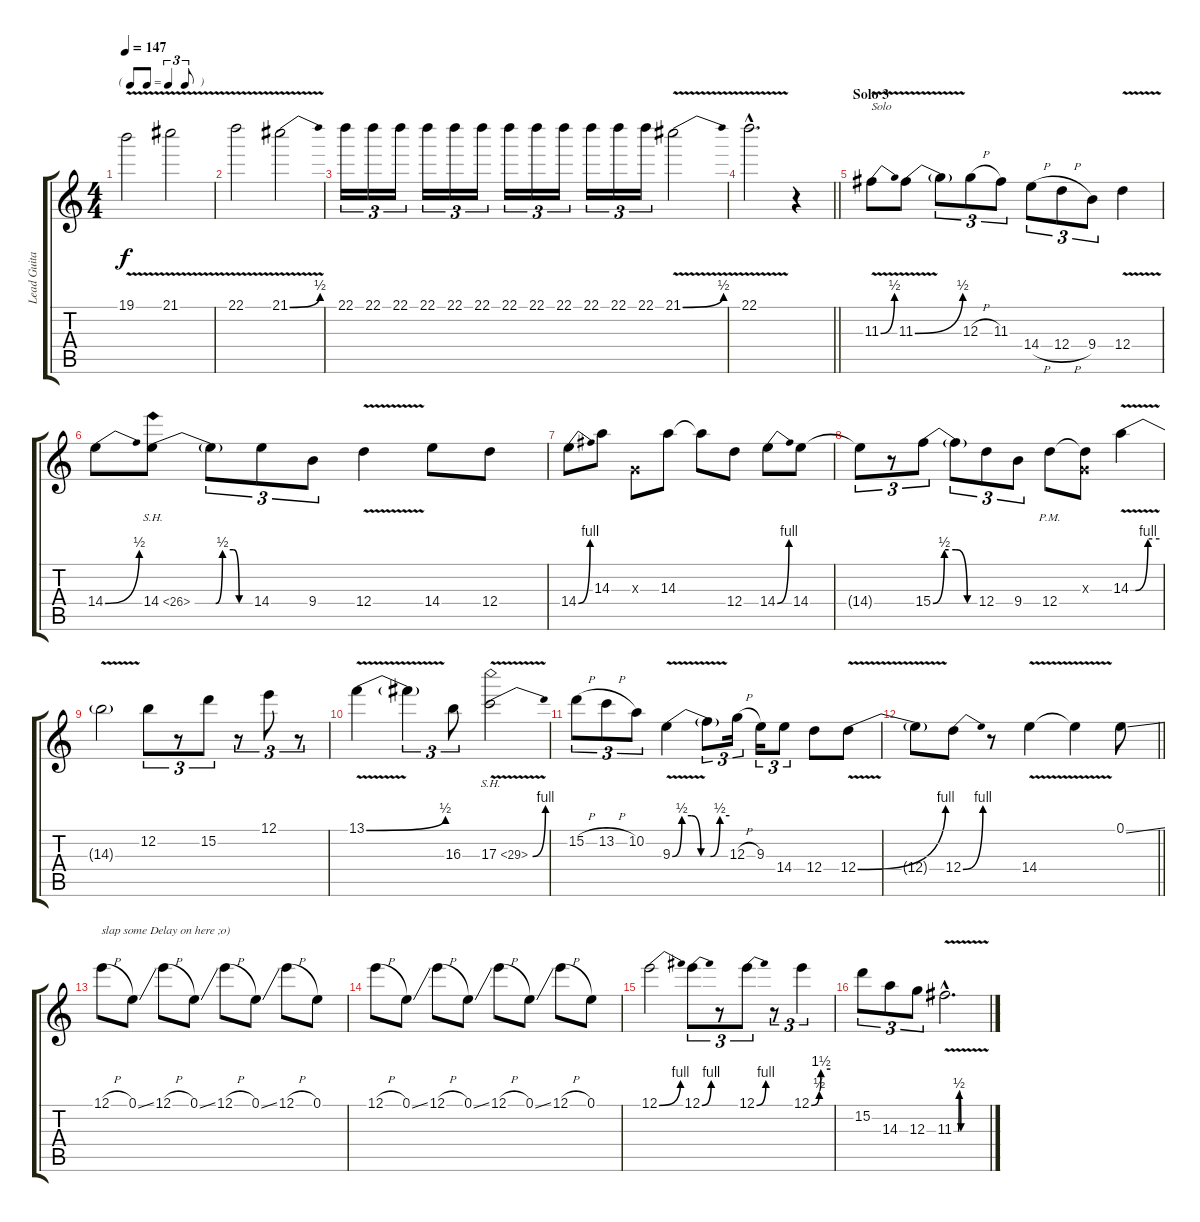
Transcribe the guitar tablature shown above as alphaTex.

\track ("Lead Guitar I" "Lead Guita") {instrument distortionguitar}
\staff {score tabs}
\tuning (E4 B3 G3 D3 A2 D2) {hide}
\ts (4 4)
\tf triplet8th
\tempo 147
\clef g2
\ks c
19.1{v}.2{dy f} 21.1{v}.2 |
22.1{v}.2 21.1{be (bend 0 0 60 2) v}.2 |
22.1.16{tu (3 2)} 22.1.16{tu (3 2)} 22.1.16{tu (3 2)} 22.1.16{tu (3 2)} 22.1.16{tu (3 2)} 22.1.16{tu (3 2)} 22.1.16{tu (3 2)} 22.1.16{tu (3 2)} 22.1.16{tu (3 2)} 22.1.16{tu (3 2)} 22.1.16{tu (3 2)} 22.1.16{tu (3 2)} 21.1{be (bend 0 0 60 2) v}.2 |
\barLineRight lightlight
22.1{v hac}.2{d} r.4 |
\section ("" "Solo 3")
11.3{be (bend 0 0 60 2) v}.8{txt "Solo" balance 8} 11.3{be (bend 0 0 60 2) v}.8 11.3{t}.8{tu (3 2)} 12.3{h}.8{tu (3 2)} 11.3.8{tu (3 2)} 14.4{h}.8{tu (3 2)} 12.4{h}.8{tu (3 2)} 9.4.8{tu (3 2)} 12.4{v}.4 |
14.4{be (bend 0 0 60 2)}.8 14.4{be (custom 0 0 21 0 28 2 39 2 45 0 60 0) sh 12}.8 14.4{t}.8{tu (3 2)} 14.4.8{tu (3 2)} 9.4.8{tu (3 2)} 12.4{v}.4 14.4.8 12.4.8 |
14.4{be (bend 0 0 60 4)}.8 14.3.8 0.3{x}.8 14.3.8 14.3{t}.8 12.4.8 14.4{be (bend 0 0 60 4)}.8 14.4.8 |
14.4{t}.8{tu (3 2)} r.8{tu (3 2)} 15.4{be (custom 0 0 15 2 30 2 45 0 60 0)}.8{tu (3 2)} 15.4{t}.8{tu (3 2)} 12.4.8{tu (3 2)} 9.4.8{tu (3 2)} 12.4{pm}.8 (0.3{x} 12.4{t}).8 14.3{be (custom 0 0 10 0 36 4 60 4) v}.4 |
14.3{t}.2 12.2.8{tu (3 2)} r.8{tu (3 2)} 15.2.8{tu (3 2)} r.8{tu (3 2)} 12.1.8{tu (3 2)} r.8{tu (3 2)} |
13.1{be (bend 0 0 60 2) v}.4 13.1{t}.4{tu (3 2)} 16.3.8{tu (3 2)} 17.3{be (bend 0 0 60 4) sh 12 v}.2 |
15.2{h}.8{tu (3 2)} 13.2{h}.8{tu (3 2)} 10.2.8{tu (3 2)} 9.3{be (custom 0 0 10 2 20 2 30 0 40 0 50 2 60 2) v}.4 9.3{t}.8{tu (3 2)} 12.3{h}.16{tu (3 2)} 9.3.16{tu (3 2)} 14.4.8{tu (3 2)} 12.4.8 12.4{be (bend 0 0 60 4) v}.8 |
\barLineRight lightlight
12.4{t}.8 12.4{be (bend 0 0 60 4)}.8 r.8 14.4{v}.4 14.4{t}.4 0.1{ss}.8 |
12.1{h}.8{txt "slap some Delay on here ;o)"} 0.1{ss}.8 12.1{h}.8 0.1{ss}.8 12.1{h}.8 0.1{ss}.8 12.1{h}.8 0.1.8 |
12.1{h}.8 0.1{ss}.8 12.1{h}.8 0.1{ss}.8 12.1{h}.8 0.1{ss}.8 12.1{h}.8 0.1.8 |
12.1{be (bend 0 0 60 4)}.2 12.1{be (bend 0 0 60 4)}.8{tu (3 2)} r.8{tu (3 2)} 12.1{be (bend 0 0 60 4)}.8{tu (3 2)} r.8{tu (3 2)} 12.1{be (custom 0 0 25 2 30 6 60 6)}.4{tu (3 2)} |
15.2.8{tu (3 2)} 14.3.8{tu (3 2)} 12.3.8{tu (3 2)} 11.3{be (custom 0 0 5 0 8 0 10 2 13 0 17 0 20 0 25 0 45 0 60 0) v hac}.2{d}
